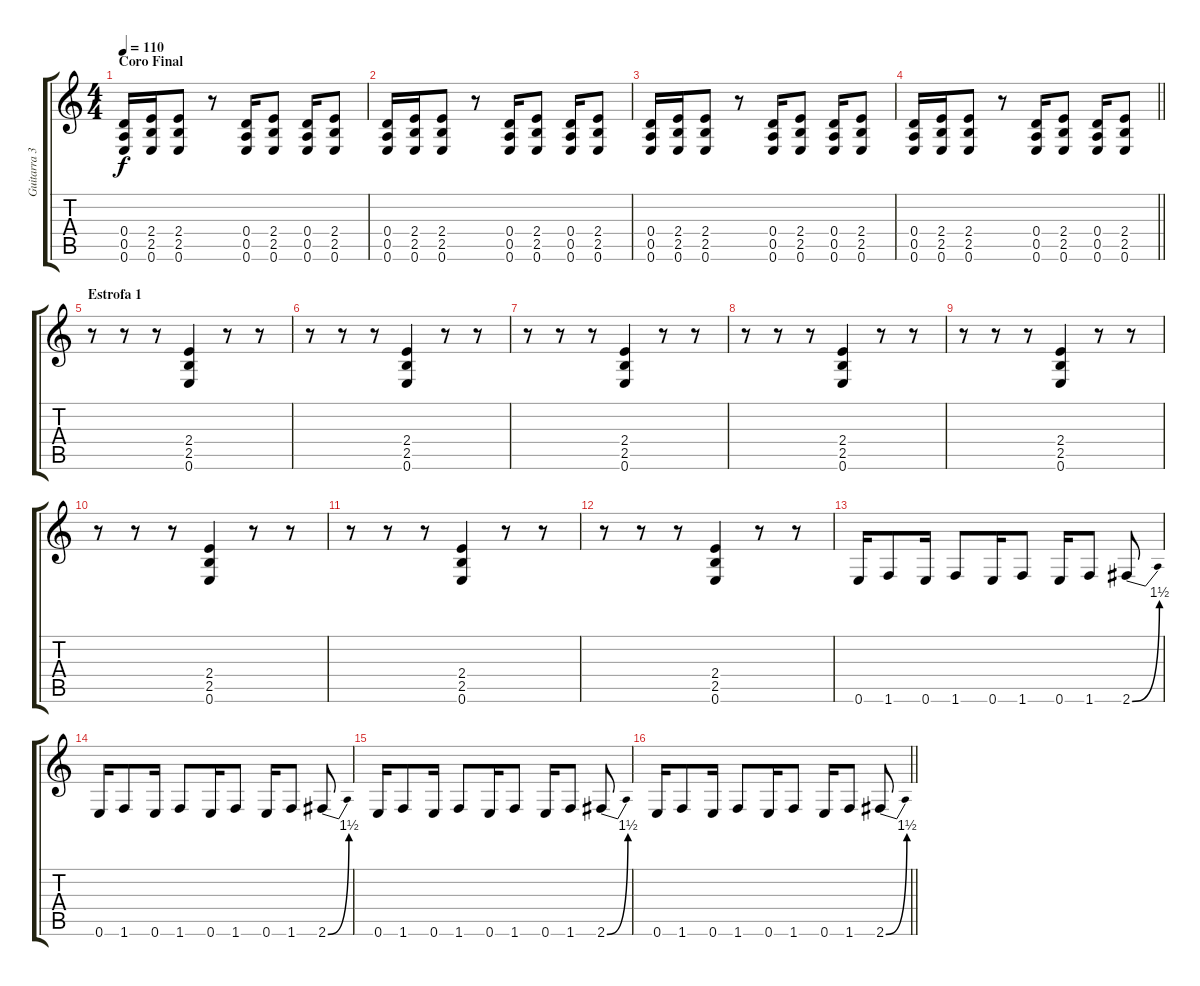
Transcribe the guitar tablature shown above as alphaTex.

\track ("Guitarra 3" "Guitarra 3") {instrument distortionguitar}
\staff {score tabs}
\tuning (E4 B3 G3 D3 A2 E2) {hide}
\ts (4 4)
\section ("" "Coro Final")
\tempo 110
\clef g2
\ks c
(0.4 0.5 0.6).16{dy f} (2.4 2.5 0.6).16 (2.4 2.5 0.6).8 r.8 (0.4 0.5 0.6).16 (2.4 2.5 0.6).8 (0.4 0.5 0.6).16 (2.4 2.5 0.6).8 |
(0.4 0.5 0.6).16 (2.4 2.5 0.6).16 (2.4 2.5 0.6).8 r.8 (0.4 0.5 0.6).16 (2.4 2.5 0.6).8 (0.4 0.5 0.6).16 (2.4 2.5 0.6).8 |
(0.4 0.5 0.6).16 (2.4 2.5 0.6).16 (2.4 2.5 0.6).8 r.8 (0.4 0.5 0.6).16 (2.4 2.5 0.6).8 (0.4 0.5 0.6).16 (2.4 2.5 0.6).8 |
\barLineRight lightlight
(0.4 0.5 0.6).16 (2.4 2.5 0.6).16 (2.4 2.5 0.6).8 r.8 (0.4 0.5 0.6).16 (2.4 2.5 0.6).8 (0.4 0.5 0.6).16 (2.4 2.5 0.6).8 |
\section ("" "Estrofa 1")
r.8 r.8 r.8 (2.4 2.5 0.6).4 r.8 r.8 |
r.8 r.8 r.8 (2.4 2.5 0.6).4 r.8 r.8 |
r.8 r.8 r.8 (2.4 2.5 0.6).4 r.8 r.8 |
r.8 r.8 r.8 (2.4 2.5 0.6).4 r.8 r.8 |
r.8 r.8 r.8 (2.4 2.5 0.6).4 r.8 r.8 |
r.8 r.8 r.8 (2.4 2.5 0.6).4 r.8 r.8 |
r.8 r.8 r.8 (2.4 2.5 0.6).4 r.8 r.8 |
r.8 r.8 r.8 (2.4 2.5 0.6).4 r.8 r.8 |
0.6.16 1.6.8 0.6.16 1.6.8 0.6.16 1.6.8 0.6.16 1.6.8 2.6{be (bend 0 0 60 6)}.8 |
0.6.16 1.6.8 0.6.16 1.6.8 0.6.16 1.6.8 0.6.16 1.6.8 2.6{be (bend 0 0 60 6)}.8 |
0.6.16 1.6.8 0.6.16 1.6.8 0.6.16 1.6.8 0.6.16 1.6.8 2.6{be (bend 0 0 60 6)}.8 |
\barLineRight lightlight
0.6.16 1.6.8 0.6.16 1.6.8 0.6.16 1.6.8 0.6.16 1.6.8 2.6{be (bend 0 0 60 6)}.8
